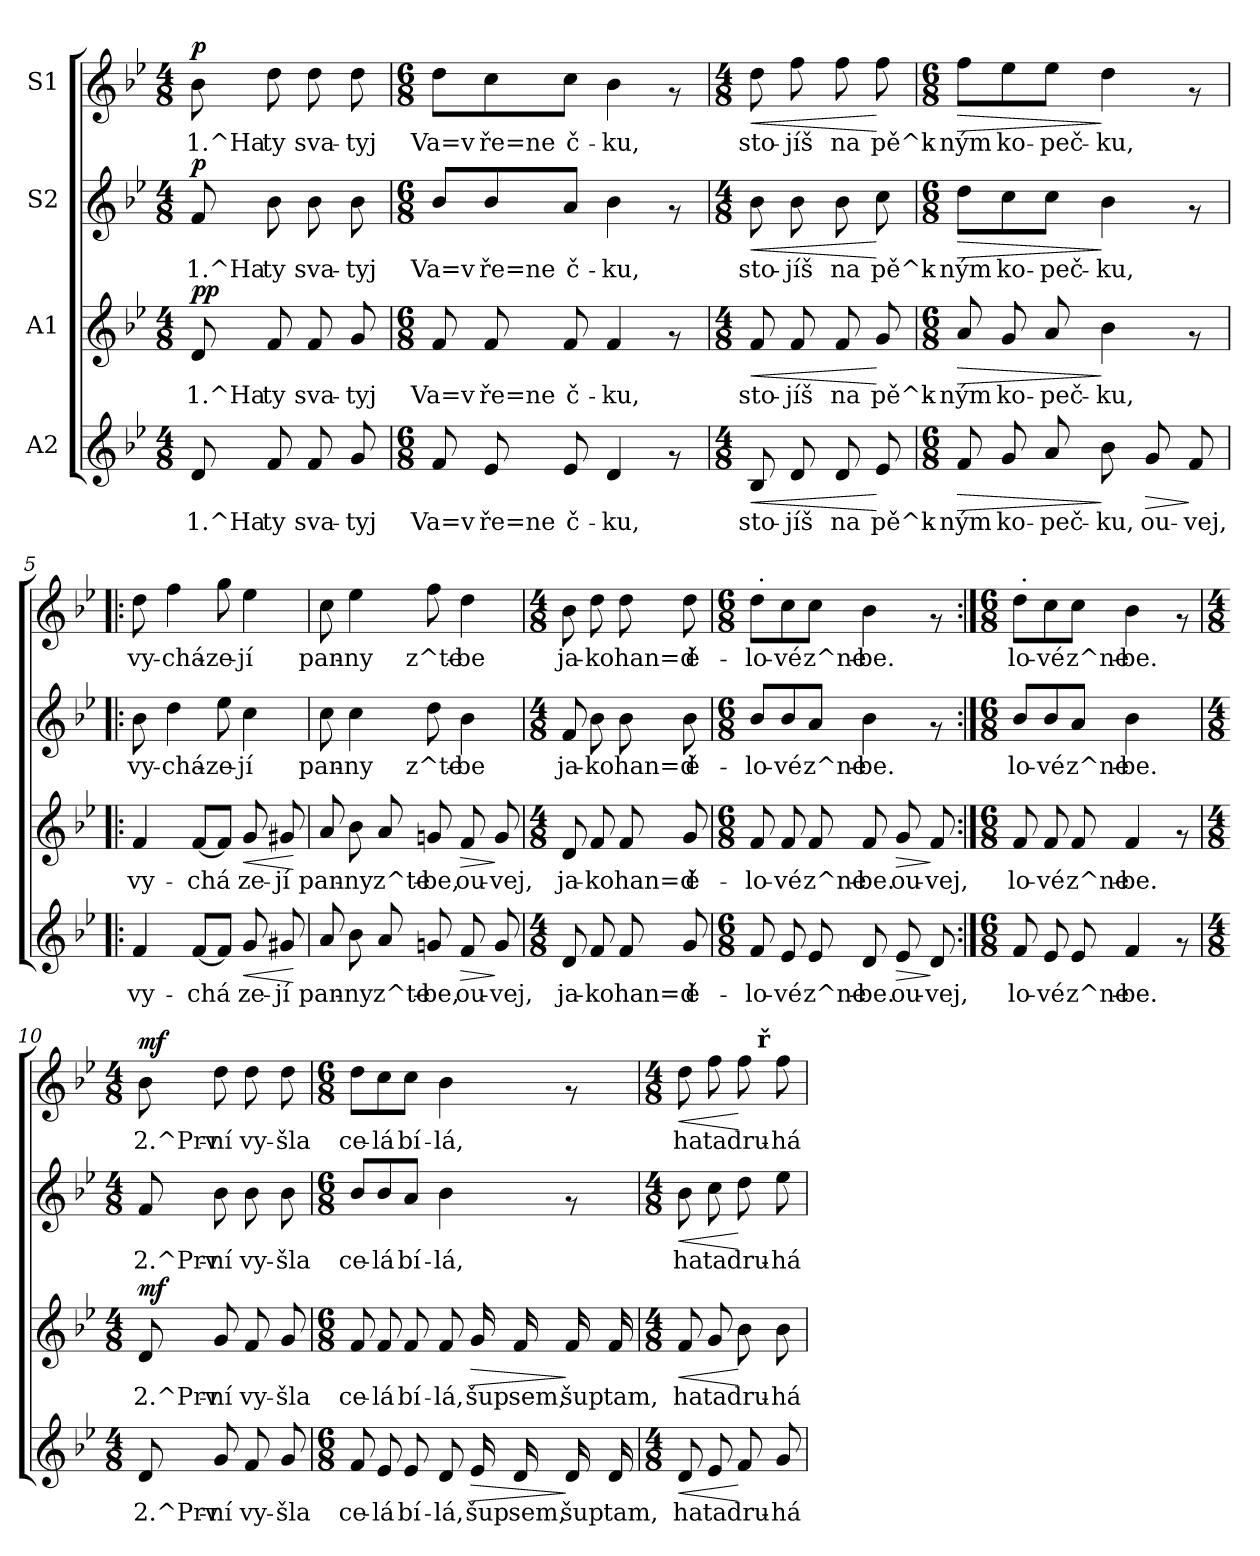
**kern	**text	**dynam	**kern	**text	**dynam	**kern	**text	**dynam	**kern	**text	**dynam
*part4	*part4	*part4	*part3	*part3	*part3	*part2	*part2	*part2	*part1	*part1	*part1
*staff4	*staff4	*staff4	*staff3	*staff3	*staff3	*staff2	*staff2	*staff2	*staff1	*staff1	*staff1
*I"A2	*	*	*I"A1	*	*	*I"S2	*	*	*I"S1	*	*
!!LO:PB:g=z
*stria5	*	*	*stria5	*	*	*stria5	*	*	*stria5	*	*
*clefG2	*	*	*clefG2	*	*	*clefG2	*	*	*clefG2	*	*
*k[b-e-]	*	*	*k[b-e-]	*	*	*k[b-e-]	*	*	*k[b-e-]	*	*
*B-:	*	*	*B-:	*	*	*B-:	*	*	*B-:	*	*
*M4/8	*	*	*M4/8	*	*	*M4/8	*	*	*M4/8	*	*
=1	=1	=1	=1	=1	=1	=1	=1	=1	=1	=1	=1
!	!LO:LY:b:rj	!	!	!LO:LY:b:rj	!LO:DY:a	!	!LO:LY:b:rj	!	!	!LO:LY:b:rj	!
!	!	!	!	!	!LO:DY:n=1:b	!	!	!LO:DY:a	!	!	!LO:DY:a
8d/	1.^Ha	.	8d/	1.^Ha	p p	8f/	1.^Ha	p	8b-\	1.^Ha	p
!	!LO:LY:b:rj	!	!	!LO:LY:b:rj	!	!	!LO:LY:b:rj	!	!	!LO:LY:b:rj	!
8f/	ty	.	8f/	ty	.	8b-\	ty	.	8dd\	ty	.
!	!LO:LY:b:rj	!	!	!LO:LY:b:rj	!	!	!LO:LY:b:rj	!	!	!LO:LY:b:rj	!
8f/	sva-	.	8f/	sva-	.	8b-\	sva-	.	8dd\	sva-	.
!	!LO:LY:b:rj	!	!	!LO:LY:b:rj	!	!	!LO:LY:b:rj	!	!	!LO:LY:b:rj	!
8g/	-tyj	.	8g/	-tyj	.	8b-\	-tyj	.	8dd\	-tyj	.
=2	=2	=2	=2	=2	=2	=2	=2	=2	=2	=2	=2
*M6/8	*	*	*M6/8	*	*	*M6/8	*	*	*M6/8	*	*
!	!LO:LY:b:rj	!	!	!LO:LY:b:rj	!	!	!LO:LY:b:rj	!	!	!LO:LY:b:rj	!
8f/	Va=v	.	8f/	Va=v	.	8b-/L	Va=v	.	8dd\L	Va=v	.
!	!LO:LY:b:rj	!	!	!LO:LY:b:rj	!	!	!LO:LY:b:rj	!	!	!LO:LY:b:rj	!
8e-/	ře=ne	.	8f/	ře=ne	.	8b-/	ře=ne	.	8cc\	ře=ne	.
!	!LO:LY:b:rj	!	!	!LO:LY:b:rj	!	!	!LO:LY:b:rj	!	!	!LO:LY:b:rj	!
8e-/	č-	.	8f/	č-	.	8a/J	č-	.	8cc\J	č-	.
!	!LO:LY:b:rj	!	!	!LO:LY:b:rj	!	!	!LO:LY:b:rj	!	!	!LO:LY:b:rj	!
4d/	-ku,	.	4f/	-ku,	.	4b-\	-ku,	.	4b-\	-ku,	.
8rf	.	.	8rf	.	.	8rf	.	.	8rf	.	.
=3	=3	=3	=3	=3	=3	=3	=3	=3	=3	=3	=3
*M4/8	*	*	*M4/8	*	*	*M4/8	*	*	*M4/8	*	*
!	!LO:LY:b:rj	!LO:HP:b	!	!LO:LY:b:rj	!LO:HP:b	!	!LO:LY:b:rj	!LO:HP:b	!	!LO:LY:b:rj	!LO:HP:b
8B-/	sto-	<	8f/	sto-	<	8b-\	sto-	<	8dd\	sto-	<
!	!LO:LY:b:rj	!	!	!LO:LY:b:rj	!	!	!LO:LY:b:rj	!	!	!LO:LY:b:rj	!
8d/	-jíš	.	8f/	-jíš	.	8b-\	-jíš	.	8ff\	-jíš	.
!	!LO:LY:b:rj	!	!	!LO:LY:b:rj	!	!	!LO:LY:b:rj	!	!	!LO:LY:b:rj	!
8d/	na	.	8f/	na	.	8b-\	na	.	8ff\	na	.
!	!LO:LY:b:rj	!	!	!LO:LY:b:rj	!	!	!LO:LY:b:rj	!	!	!LO:LY:b:rj	!
8e-/	pě^k-	[	8g/	pě^k-	[	8cc\	pě^k-	[	8ff\	pě^k-	[
=4	=4	=4	=4	=4	=4	=4	=4	=4	=4	=4	=4
*M6/8	*	*	*M6/8	*	*	*M6/8	*	*	*M6/8	*	*
!	!LO:LY:b:rj	!LO:HP:b	!	!LO:LY:b:rj	!LO:HP:b	!	!LO:LY:b:rj	!LO:HP:b	!	!LO:LY:b:rj	!LO:HP:b
8f/	-ným	>	8a/	-ným	>	8dd\L	-ným	>	8ff\L	-ným	>
!	!LO:LY:b:rj	!	!	!LO:LY:b:rj	!	!	!LO:LY:b:rj	!	!	!LO:LY:b:rj	!
8g/	ko-	.	8g/	ko-	.	8cc\	ko-	.	8ee-\	ko-	.
!	!LO:LY:b:rj	!	!	!LO:LY:b:rj	!	!	!LO:LY:b:rj	!	!	!LO:LY:b:rj	!
8a/	-peč-	.	8a/	-peč-	.	8cc\J	-peč-	.	8ee-\J	-peč-	.
!	!LO:LY:b:rj	!	!	!LO:LY:b:rj	!	!	!LO:LY:b:rj	!	!	!LO:LY:b:rj	!
8b-\	-ku,	]	4b-\	-ku,	]	4b-\	-ku,	]	4dd\	-ku,	]
!	!LO:LY:b:rj	!LO:HP:b	!	!	!	!	!	!	!	!	!
8g/	ou-	>	.	.	.	.	.	.	.	.	.
!	!LO:LY:b:rj	!	!	!	!	!	!	!	!	!	!
8f/	-vej,	]	8rf	.	.	8rf	.	.	8rf	.	.
!!LO:LB:g=z
=5!|:	=5!|:	=5!|:	=5!|:	=5!|:	=5!|:	=5!|:	=5!|:	=5!|:	=5!|:	=5!|:	=5!|:
!	!LO:LY:b:rj	!	!	!LO:LY:b:rj	!	!	!LO:LY:b:rj	!	!	!LO:LY:b:rj	!
4f/	vy-	.	4f/	vy-	.	8b-\	vy-	.	8dd\	vy-	.
!	!	!	!	!	!	!	!LO:LY:b:rj	!	!	!LO:LY:b:rj	!
.	.	.	.	.	.	4dd\	-chá-	.	4ff\	-chá-	.
!	!LO:LY:b:rj	!	!	!LO:LY:b:rj	!	!	!	!	!	!	!
[<8f/L	-chá-	.	[<8f/L	-chá-	.	.	.	.	.	.	.
!	!LO:LY:b:rj	!	!	!LO:LY:b:rj	!	!	!LO:LY:b:rj	!	!	!LO:LY:b:rj	!
8f/J]	--	.	8f/J]	--	.	8ee-\	-ze-	.	8gg\	-ze-	.
!	!LO:LY:b:rj	!LO:HP:b	!	!LO:LY:b:rj	!LO:HP:b	!	!LO:LY:b:rj	!	!	!LO:LY:b:rj	!
8g/	-ze-	<	8g/	-ze-	<	4cc\	-jí	.	4ee-\	-jí	.
!	!LO:LY:b:rj	!	!	!LO:LY:b:rj	!	!	!	!	!	!	!
8g#X/	-jí	.	8g#X/	-jí	.	.	.	.	.	.	.
.	.	[	.	.	[	.	.	.	.	.	.
=6	=6	=6	=6	=6	=6	=6	=6	=6	=6	=6	=6
!	!LO:LY:b:rj	!	!	!LO:LY:b:rj	!	!	!LO:LY:b:rj	!	!	!LO:LY:b:rj	!
8a/	pan-	.	8a/	pan-	.	8cc\	pan-	.	8cc\	pan-	.
!	!LO:LY:b:rj	!	!	!LO:LY:b:rj	!	!	!LO:LY:b:rj	!	!	!LO:LY:b:rj	!
8b-\	-ny	.	8b-\	-ny	.	4cc\	-ny	.	4ee-\	-ny	.
!	!LO:LY:b:rj	!	!	!LO:LY:b:rj	!	!	!	!	!	!	!
8a/	z^te-	.	8a/	z^te-	.	.	.	.	.	.	.
!	!LO:LY:b:rj	!	!	!LO:LY:b:rj	!	!	!LO:LY:b:rj	!	!	!LO:LY:b:rj	!
8gn/	-be,	.	8gn/	-be,	.	8dd\	z^te-	.	8ff\	z^te-	.
!	!LO:LY:b:rj	!LO:HP:b	!	!LO:LY:b:rj	!LO:HP:b	!	!LO:LY:b:rj	!	!	!LO:LY:b:rj	!
8f/	ou-	>	8f/	ou-	>	4b-\	-be	.	4dd\	-be	.
!	!LO:LY:b:rj	!	!	!LO:LY:b:rj	!	!	!	!	!	!	!
8g/	-vej,	]	8g/	-vej,	]	.	.	.	.	.	.
=7	=7	=7	=7	=7	=7	=7	=7	=7	=7	=7	=7
*M4/8	*	*	*M4/8	*	*	*M4/8	*	*	*M4/8	*	*
!	!LO:LY:b:rj	!	!	!LO:LY:b:rj	!	!	!LO:LY:b:rj	!	!	!LO:LY:b:rj	!
8d/	ja-	.	8d/	ja-	.	8f/	ja-	.	8b-\	ja-	.
!	!LO:LY:b:rj	!	!	!LO:LY:b:rj	!	!	!LO:LY:b:rj	!	!	!LO:LY:b:rj	!
8f/	-ko	.	8f/	-ko	.	8b-\	-ko	.	8dd\	-ko	.
!	!LO:LY:b:rj	!	!	!LO:LY:b:rj	!	!	!LO:LY:b:rj	!	!	!LO:LY:b:rj	!
8f/	han=d	.	8f/	han=d	.	8b-\	han=d	.	8dd\	han=d	.
!	!LO:LY:b:rj	!	!	!LO:LY:b:rj	!	!	!LO:LY:b:rj	!	!	!LO:LY:b:rj	!
8g/	ě-	.	8g/	ě-	.	8b-\	ě-	.	8dd\	ě-	.
=8	=8	=8	=8	=8	=8	=8	=8	=8	=8	=8	=8
*M6/8	*	*	*M6/8	*	*	*M6/8	*	*	*M6/8	*	*
!	!LO:LY:b:rj	!	!	!LO:LY:b:rj	!	!	!LO:LY:b:rj	!	!	!LO:LY:b:rj	!
*	*	*	*	*	*	*	*	*	*^	*	*
8f/	-lo-	.	8f/	-lo-	.	8b-/L	-lo-	.	8dd\L	64ryy	-lo-	.
!	!	!	!	!	!	!	!	!	!	!LO:TX:a:t=.	!	!
.	.	.	.	.	.	.	.	.	.	2ryy	.	.
!	!LO:LY:b:rj	!	!	!LO:LY:b:rj	!	!	!LO:LY:b:rj	!	!	!	!LO:LY:b:rj	!
8e-/	-vé	.	8f/	-vé	.	8b-/	-vé	.	8cc\	.	-vé	.
!	!LO:LY:b:rj	!	!	!LO:LY:b:rj	!	!	!LO:LY:b:rj	!	!	!	!LO:LY:b:rj	!
8e-/	z^ne-	.	8f/	z^ne-	.	8a/J	z^ne-	.	8cc\J	.	z^ne-	.
!	!LO:LY:b:rj	!	!	!LO:LY:b:rj	!	!	!LO:LY:b:rj	!	!	!	!LO:LY:b:rj	!
8d/	-be.	.	8f/	-be.	.	4b-\	-be.	.	4b-\	.	-be.	.
!	!LO:LY:b:rj	!LO:HP:b	!	!LO:LY:b:rj	!LO:HP:b	!	!	!	!	!	!	!
8e-/	ou-	>	8g/	ou-	>	.	.	.	.	.	.	.
.	.	.	.	.	.	.	.	.	.	8...ryy	.	.
!	!LO:LY:b:rj	!	!	!LO:LY:b:rj	!	!	!	!	!	!	!	!
8d/	-vej,	]	8f/	-vej,	]	8rf	.	.	8rf	.	.	.
!!LO:PB:g=z	!!
=9:|!	=9:|!	=9:|!	=9:|!	=9:|!	=9:|!	=9:|!	=9:|!	=9:|!	=9:|!	=9:|!	=9:|!	=9:|!
*M6/8	*	*	*M6/8	*	*	*M6/8	*	*	*M6/8	*	*	*
!	!LO:LY:b:rj	!	!	!LO:LY:b:rj	!	!	!LO:LY:b:rj	!	!	!	!LO:LY:b:rj	!
8f/	lo-	.	8f/	lo-	.	8b-/L	lo-	.	8dd\L	64ryy	lo-	.
!	!	!	!	!	!	!	!	!	!	!LO:TX:a:t=.	!	!
.	.	.	.	.	.	.	.	.	.	2ryy	.	.
!	!LO:LY:b:rj	!	!	!LO:LY:b:rj	!	!	!LO:LY:b:rj	!	!	!	!LO:LY:b:rj	!
8e-/	-vé	.	8f/	-vé	.	8b-/	-vé	.	8cc\	.	-vé	.
!	!LO:LY:b:rj	!	!	!LO:LY:b:rj	!	!	!LO:LY:b:rj	!	!	!	!LO:LY:b:rj	!
8e-/	z^ne-	.	8f/	z^ne-	.	8a/J	z^ne-	.	8cc\J	.	z^ne-	.
!	!LO:LY:b:rj	!	!	!LO:LY:b:rj	!	!	!LO:LY:b:rj	!	!	!	!LO:LY:b:rj	!
4f/	-be.	.	4f/	-be.	.	4b-\	-be.	.	4b-\	.	-be.	.
.	.	.	.	.	.	.	.	.	.	8...ryy	.	.
8rf	.	.	8rf	.	.	8ryy	.	.	8rf	.	.	.
*	*	*	*	*	*	*	*	*	*v	*v	*	*
=10	=10	=10	=10	=10	=10	=10	=10	=10	=10	=10	=10
*M4/8	*	*	*M4/8	*	*	*M4/8	*	*	*M4/8	*	*
*	*	*	*	*	*	*	*	*	*^	*	*
!	!LO:LY:b:rj	!	!	!LO:LY:b:rj	!LO:DY:b	!	!LO:LY:b:rj	!LO:DY:a	!	!	!LO:LY:b:rj	!
!	!	!	!	!	!	!	!	!LO:DY:n=1:b	!	!	!	!LO:DY:a
*	*	*	*	*	*	*	*	*	*v	*v	*	*
8d/	2.^Prv-	.	8d/	2.^Prv-	mf	8f/	2.^Prv-	mf mf	8b-\	2.^Prv-	mf
!	!LO:LY:b:rj	!	!	!LO:LY:b:rj	!	!	!LO:LY:b:rj	!	!	!LO:LY:b:rj	!
8g/	-ní	.	8g/	-ní	.	8b-\	-ní	.	8dd\	-ní	.
!	!LO:LY:b:rj	!	!	!LO:LY:b:rj	!	!	!LO:LY:b:rj	!	!	!LO:LY:b:rj	!
8f/	vy-	.	8f/	vy-	.	8b-\	vy-	.	8dd\	vy-	.
!	!LO:LY:b:rj	!	!	!LO:LY:b:rj	!	!	!LO:LY:b:rj	!	!	!LO:LY:b:rj	!
8g/	-šla	.	8g/	-šla	.	8b-\	-šla	.	8dd\	-šla	.
=11	=11	=11	=11	=11	=11	=11	=11	=11	=11	=11	=11
*M6/8	*	*	*M6/8	*	*	*M6/8	*	*	*M6/8	*	*
!	!LO:LY:b:rj	!	!	!LO:LY:b:rj	!	!	!LO:LY:b:rj	!	!	!LO:LY:b:rj	!
8f/	ce-	.	8f/	ce-	.	8b-/L	ce-	.	8dd\L	ce-	.
!	!LO:LY:b:rj	!	!	!LO:LY:b:rj	!	!	!LO:LY:b:rj	!	!	!LO:LY:b:rj	!
8e-/	-lá	.	8f/	-lá	.	8b-/	-lá	.	8cc\	-lá	.
!	!LO:LY:b:rj	!	!	!LO:LY:b:rj	!	!	!LO:LY:b:rj	!	!	!LO:LY:b:rj	!
8e-/	bí-	.	8f/	bí-	.	8a/J	bí-	.	8cc\J	bí-	.
!	!LO:LY:b:rj	!	!	!LO:LY:b:rj	!	!	!LO:LY:b:rj	!	!	!LO:LY:b:rj	!
8d/	-lá,	.	8f/	-lá,	.	4b-\	-lá,	.	4b-\	-lá,	.
!	!LO:LY:b:rj	!LO:HP:b	!	!LO:LY:b:rj	!LO:HP:b	!	!	!	!	!	!
16e-/	šup	>	16g/	šup	>	.	.	.	.	.	.
!	!LO:LY:b:rj	!	!	!LO:LY:b:rj	!	!	!	!	!	!	!
16d/	sem,	.	16f/	sem,	.	.	.	.	.	.	.
!	!LO:LY:b:rj	!	!	!LO:LY:b:rj	!	!	!	!	!	!	!
16d/	šup	]	16f/	šup	]	8rf	.	.	8rf	.	.
!	!LO:LY:b:rj	!	!	!LO:LY:b:rj	!	!	!	!	!	!	!
16d/	tam,	.	16f/	tam,	.	.	.	.	.	.	.
=12	=12	=12	=12	=12	=12	=12	=12	=12	=12	=12	=12
*M4/8	*	*	*M4/8	*	*	*M4/8	*	*	*M4/8	*	*
!	!	!	!	!	!	!	!	!	!LO:TX:a:B:t=trochu rozší it	!	!
!	!LO:LY:b:rj	!LO:HP:b	!	!LO:LY:b:rj	!LO:HP:b	!	!LO:LY:b:rj	!LO:HP:b	!	!LO:LY:b:rj	!LO:HP:b
*	*	*	*	*	*	*	*	*	*^	*	*
8d/	ha	<	8f/	ha	<	8b-\	ha	<	8dd\	4ryy	ha	<
!	!LO:LY:b:rj	!	!	!LO:LY:b:rj	!	!	!LO:LY:b:rj	!	!	!	!LO:LY:b:rj	!
8e-/	ta	.	8g/	ta	.	8cc\	ta	.	8ff\	.	ta	.
!	!LO:LY:b:rj	!	!	!LO:LY:b:rj	!	!	!LO:LY:b:rj	!	!	!	!LO:LY:b:rj	!
8f/	dru-	[	8b-\	dru-	[	8dd\	dru-	[	8ff\	16ryy	dru-	[
!	!	!	!	!	!	!	!	!	!	!LO:TX:a:B:t=ř	!	!
.	.	.	.	.	.	.	.	.	.	8.ryy	.	.
!	!LO:LY:b:rj	!	!	!LO:LY:b:rj	!	!	!LO:LY:b:rj	!	!	!	!LO:LY:b:rj	!
8g/	-há	.	8b-\	-há	.	8ee-\	-há	.	8ff\	.	-há	.
*	*	*	*	*	*	*	*	*	*v	*v	*	*
=	=	=	=	=	=	=	=	=	=	=	=
*-	*-	*-	*-	*-	*-	*-	*-	*-	*-	*-	*-
